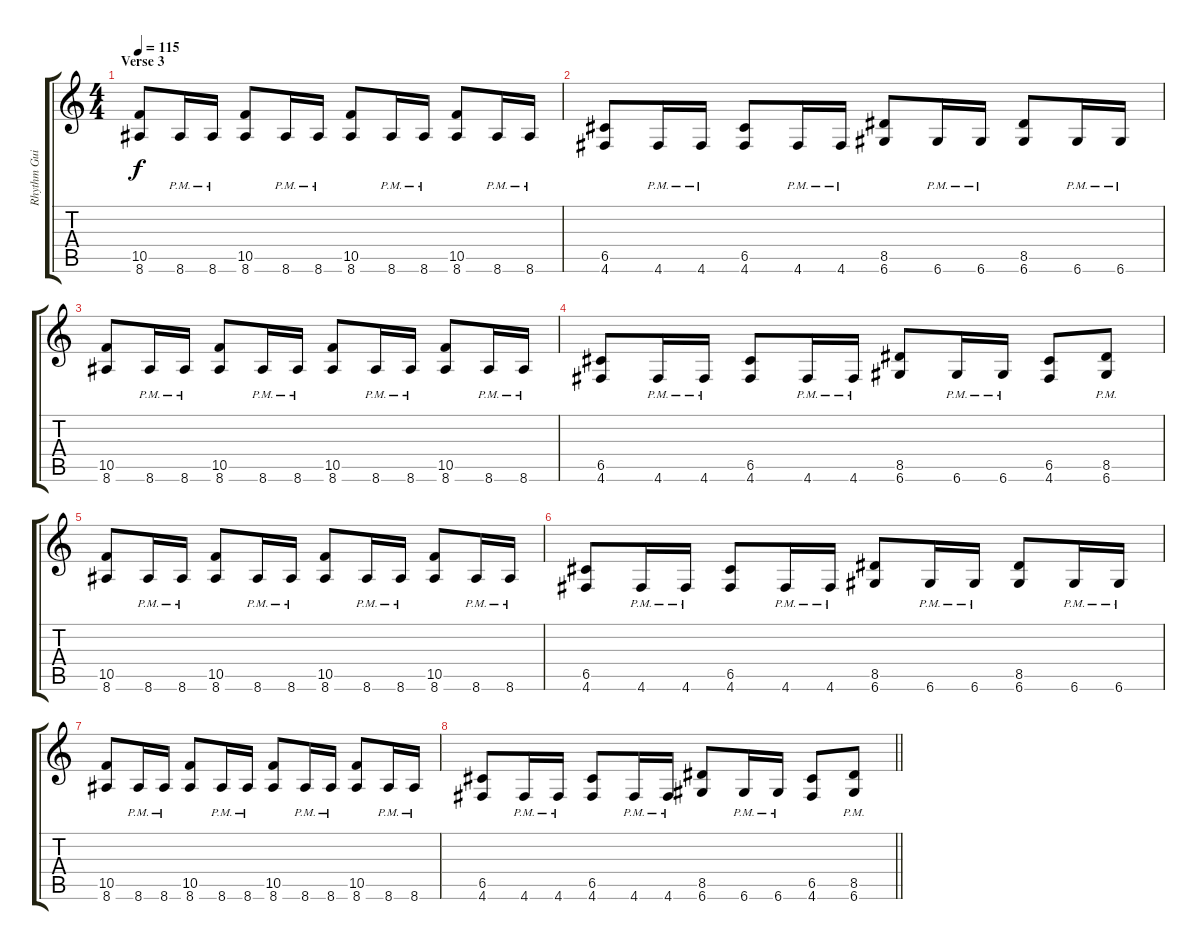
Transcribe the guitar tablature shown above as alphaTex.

\track ("Rhythm Guitar" "Rhythm Gui") {instrument distortionguitar}
\staff {score tabs}
\tuning (D4 A3 F3 C3 G2 D2) {hide}
\ts (4 4)
\section ("" "Verse 3")
\tempo 115
\clef g2
\ks c
(10.5 8.6).8{dy f} 8.6{pm}.16 8.6{pm}.16 (10.5 8.6).8 8.6{pm}.16 8.6{pm}.16 (10.5 8.6).8 8.6{pm}.16 8.6{pm}.16 (10.5 8.6).8 8.6{pm}.16 8.6{pm}.16 |
(6.5 4.6).8 4.6{pm}.16 4.6{pm}.16 (6.5 4.6).8 4.6{pm}.16 4.6{pm}.16 (8.5 6.6).8 6.6{pm}.16 6.6{pm}.16 (8.5 6.6).8 6.6{pm}.16 6.6{pm}.16 |
(10.5 8.6).8 8.6{pm}.16 8.6{pm}.16 (10.5 8.6).8 8.6{pm}.16 8.6{pm}.16 (10.5 8.6).8 8.6{pm}.16 8.6{pm}.16 (10.5 8.6).8 8.6{pm}.16 8.6{pm}.16 |
(6.5 4.6).8 4.6{pm}.16 4.6{pm}.16 (6.5 4.6).8 4.6{pm}.16 4.6{pm}.16 (8.5 6.6).8 6.6{pm}.16 6.6{pm}.16 (6.5 4.6).8 (8.5 6.6{pm}).8 |
(10.5 8.6).8 8.6{pm}.16 8.6{pm}.16 (10.5 8.6).8 8.6{pm}.16 8.6{pm}.16 (10.5 8.6).8 8.6{pm}.16 8.6{pm}.16 (10.5 8.6).8 8.6{pm}.16 8.6{pm}.16 |
(6.5 4.6).8 4.6{pm}.16 4.6{pm}.16 (6.5 4.6).8 4.6{pm}.16 4.6{pm}.16 (8.5 6.6).8 6.6{pm}.16 6.6{pm}.16 (8.5 6.6).8 6.6{pm}.16 6.6{pm}.16 |
(10.5 8.6).8 8.6{pm}.16 8.6{pm}.16 (10.5 8.6).8 8.6{pm}.16 8.6{pm}.16 (10.5 8.6).8 8.6{pm}.16 8.6{pm}.16 (10.5 8.6).8 8.6{pm}.16 8.6{pm}.16 |
\barLineRight lightlight
(6.5 4.6).8 4.6{pm}.16 4.6{pm}.16 (6.5 4.6).8 4.6{pm}.16 4.6{pm}.16 (8.5 6.6).8 6.6{pm}.16 6.6{pm}.16 (6.5 4.6).8 (8.5 6.6{pm}).8
